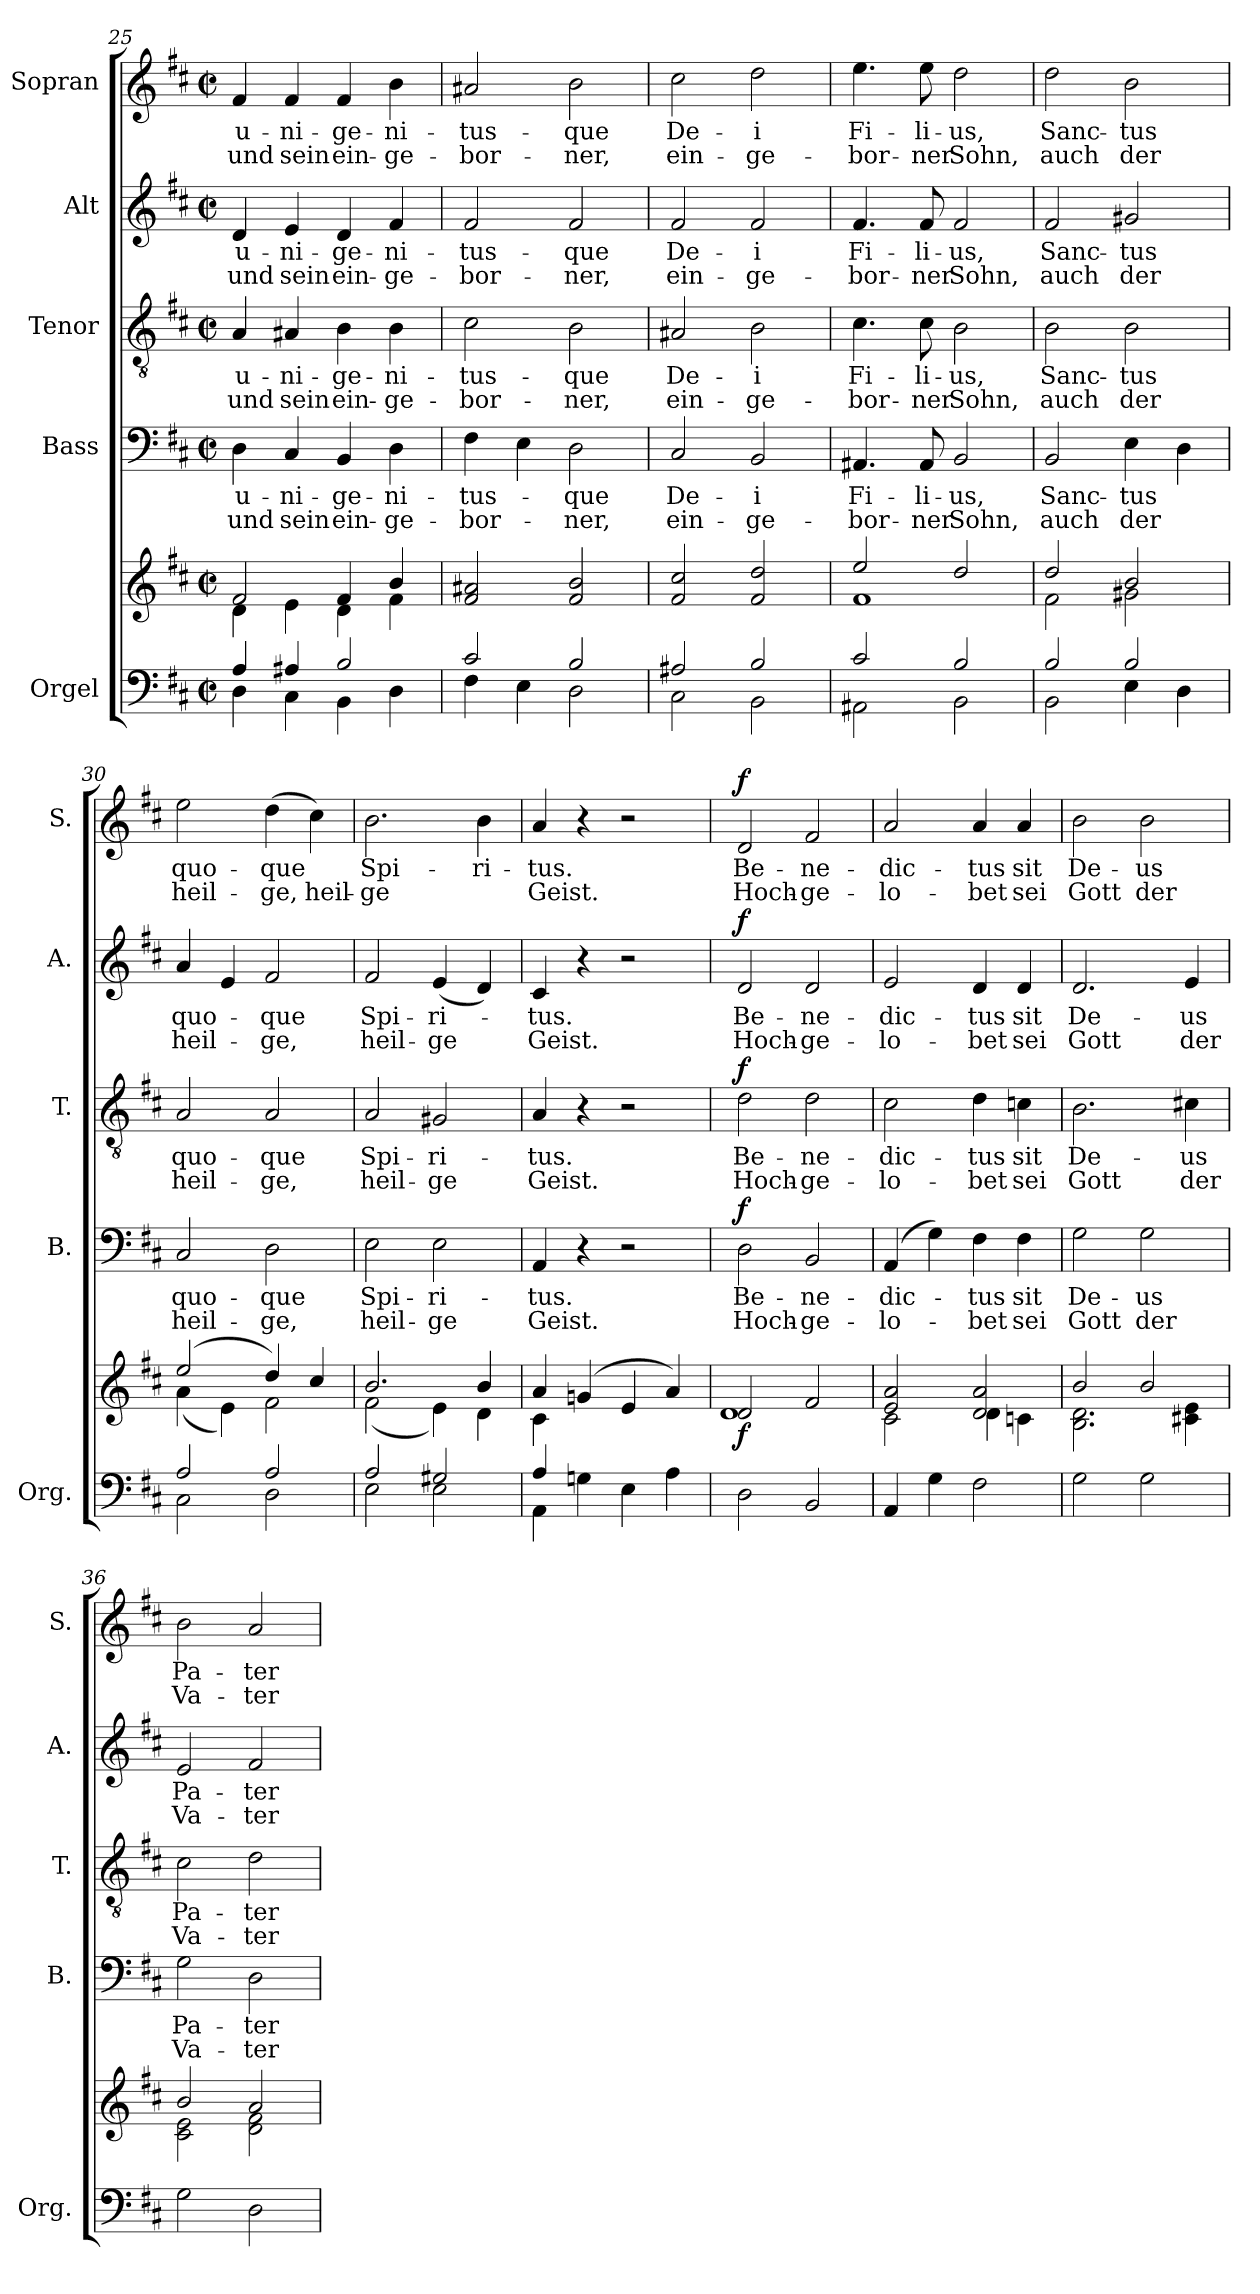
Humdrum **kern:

**kern	**kern	**dynam	**kern	**text	**text	**dynam	**kern	**text	**text	**dynam	**kern	**text	**text	**dynam	**kern	**text	**text	**dynam
*part5	*part5	*part5	*part4	*part4	*part4	*part4	*part3	*part3	*part3	*part3	*part2	*part2	*part2	*part2	*part1	*part1	*part1	*part1
*staff6	*staff5	*staff5/6	*staff4	*staff4	*staff4	*staff4	*staff3	*staff3	*staff3	*staff3	*staff2	*staff2	*staff2	*staff2	*staff1	*staff1	*staff1	*staff1
*I"Orgel	*	*	*I"Bass	*	*	*	*I"Tenor	*	*	*	*I"Alt	*	*	*	*I"Sopran	*	*	*
*I'Org.	*	*	*I'B.	*	*	*	*I'T.	*	*	*	*I'A.	*	*	*	*I'S.	*	*	*
*clefF4	*clefG2	*	*clefF4	*	*	*	*clefGv2	*	*	*	*clefG2	*	*	*	*clefG2	*	*	*
*k[f#c#]	*k[f#c#]	*	*k[f#c#]	*	*	*	*k[f#c#]	*	*	*	*k[f#c#]	*	*	*	*k[f#c#]	*	*	*
*D:	*D:	*	*D:	*	*	*	*D:	*	*	*	*D:	*	*	*	*D:	*	*	*
*M2/2	*M2/2	*	*M2/2	*	*	*	*M2/2	*	*	*	*M2/2	*	*	*	*M2/2	*	*	*
*met(c|)	*met(c|)	*	*met(c|)	*	*	*	*met(c|)	*	*	*	*met(c|)	*	*	*	*met(c|)	*	*	*
=25	=25	=25	=25	=25	=25	=25	=25	=25	=25	=25	=25	=25	=25	=25	=25	=25	=25	=25
*^	*^	*	*	*	*	*	*	*	*	*	*	*	*	*	*	*	*	*
!	!	!	!	!	!	!LO:LY:b	!LO:LY:b	!	!	!LO:LY:b	!LO:LY:b	!	!	!LO:LY:b	!LO:LY:b	!	!	!LO:LY:b	!LO:LY:b	!
4A/	4D\	2f#/	4d\	.	4D\	u-	und	.	4A/	u-	und	.	4d/	u-	und	.	4f#/	u-	und	.
!	!	!	!	!	!	!LO:LY:b	!LO:LY:b	!	!	!LO:LY:b	!LO:LY:b	!	!	!LO:LY:b	!LO:LY:b	!	!	!LO:LY:b	!LO:LY:b	!
4A#X/	4C#\	.	4e\	.	4C#/	-ni-	sein	.	4A#X/	-ni-	sein	.	4e/	-ni-	sein	.	4f#/	-ni-	sein	.
!	!	!	!	!	!	!LO:LY:b	!LO:LY:b	!	!	!LO:LY:b	!LO:LY:b	!	!	!LO:LY:b	!LO:LY:b	!	!	!LO:LY:b	!LO:LY:b	!
2B/	4BB\	4f#/	4d\	.	4BB/	-ge-	ein-	.	4B\	-ge-	ein-	.	4d/	-ge-	ein-	.	4f#/	-ge-	ein-	.
!	!	!	!	!	!	!LO:LY:b	!LO:LY:b	!	!	!LO:LY:b	!LO:LY:b	!	!	!LO:LY:b	!LO:LY:b	!	!	!LO:LY:b	!LO:LY:b	!
.	4D\	4b/	4f#\	.	4D\	-ni-	-ge-	.	4B\	-ni-	-ge-	.	4f#/	-ni-	-ge-	.	4b\	-ni-	-ge-	.
=26	=26	=26	=26	=26	=26	=26	=26	=26	=26	=26	=26	=26	=26	=26	=26	=26	=26	=26	=26	=26
!	!	!	!	!	!	!LO:LY:b	!LO:LY:b	!	!	!LO:LY:b	!LO:LY:b	!	!	!LO:LY:b	!LO:LY:b	!	!	!LO:LY:b	!LO:LY:b	!
*	*	*v	*v	*	*	*	*	*	*	*	*	*	*	*	*	*	*	*	*	*
2c#/	4F#\	2f#/ 2a#X/	.	4F#\	-tus-	-bor-	.	2c#\	-tus-	-bor-	.	2f#/	-tus-	-bor-	.	2a#X/	-tus-	-bor-	.
.	4E\	.	.	4E\	.	.	.	.	.	.	.	.	.	.	.	.	.	.	.
!	!	!	!	!	!LO:LY:b	!LO:LY:b	!	!	!LO:LY:b	!LO:LY:b	!	!	!LO:LY:b	!LO:LY:b	!	!	!LO:LY:b	!LO:LY:b	!
2B/	2D\	2f#/ 2b/	.	2D\	-que	-ner,	.	2B\	-que	-ner,	.	2f#/	-que	-ner,	.	2b\	-que	-ner,	.
=27	=27	=27	=27	=27	=27	=27	=27	=27	=27	=27	=27	=27	=27	=27	=27	=27	=27	=27	=27
!	!	!	!	!	!LO:LY:b	!LO:LY:b	!	!	!LO:LY:b	!LO:LY:b	!	!	!LO:LY:b	!LO:LY:b	!	!	!LO:LY:b	!LO:LY:b	!
2A#X/	2C#\	2f#/ 2cc#/	.	2C#/	De-	ein-	.	2A#X/	De-	ein-	.	2f#/	De-	ein-	.	2cc#\	De-	ein-	.
!	!	!	!	!	!LO:LY:b	!LO:LY:b	!	!	!LO:LY:b	!LO:LY:b	!	!	!LO:LY:b	!LO:LY:b	!	!	!LO:LY:b	!LO:LY:b	!
2B/	2BB\	2f#/ 2dd/	.	2BB/	-i	-ge-	.	2B\	-i	-ge-	.	2f#/	-i	-ge-	.	2dd\	-i	-ge-	.
=28	=28	=28	=28	=28	=28	=28	=28	=28	=28	=28	=28	=28	=28	=28	=28	=28	=28	=28	=28
*	*	*^	*	*	*	*	*	*	*	*	*	*	*	*	*	*	*	*	*
!	!	!	!	!	!	!LO:LY:b	!LO:LY:b	!	!	!LO:LY:b	!LO:LY:b	!	!	!LO:LY:b	!LO:LY:b	!	!	!LO:LY:b	!LO:LY:b	!
2c#/	2AA#X\	2ee/	1f#	.	4.AA#X/	Fi-	-bor-	.	4.c#\	Fi-	-bor-	.	4.f#/	Fi-	-bor-	.	4.ee\	Fi-	-bor-	.
!	!	!	!	!	!	!LO:LY:b	!LO:LY:b	!	!	!LO:LY:b	!LO:LY:b	!	!	!LO:LY:b	!LO:LY:b	!	!	!LO:LY:b	!LO:LY:b	!
.	.	.	.	.	8AA#/	-li-	-ner	.	8c#\	-li-	-ner	.	8f#/	-li-	-ner	.	8ee\	-li-	-ner	.
!	!	!	!	!	!	!LO:LY:b	!LO:LY:b	!	!	!LO:LY:b	!LO:LY:b	!	!	!LO:LY:b	!LO:LY:b	!	!	!LO:LY:b	!LO:LY:b	!
2B/	2BB\	2dd/	.	.	2BB/	-us,	Sohn,	.	2B\	-us,	Sohn,	.	2f#/	-us,	Sohn,	.	2dd\	-us,	Sohn,	.
=29	=29	=29	=29	=29	=29	=29	=29	=29	=29	=29	=29	=29	=29	=29	=29	=29	=29	=29	=29	=29
!	!	!	!	!	!	!LO:LY:b	!LO:LY:b	!	!	!LO:LY:b	!LO:LY:b	!	!	!LO:LY:b	!LO:LY:b	!	!	!LO:LY:b	!LO:LY:b	!
2B/	2BB\	2dd/	2f#\	.	2BB/	Sanc-	auch	.	2B\	Sanc-	auch	.	2f#/	Sanc-	auch	.	2dd\	Sanc-	auch	.
!	!	!	!	!	!	!LO:LY:b	!LO:LY:b	!	!	!LO:LY:b	!LO:LY:b	!	!	!LO:LY:b	!LO:LY:b	!	!	!LO:LY:b	!LO:LY:b	!
2B/	4E\	2b/	2g#X\	.	4E\	-tus	der	.	2B\	-tus	der	.	2g#X/	-tus	der	.	2b\	-tus	der	.
.	4D\	.	.	.	4D\	.	.	.	.	.	.	.	.	.	.	.	.	.	.	.
!!LO:PB:g=z
=30	=30	=30	=30	=30	=30	=30	=30	=30	=30	=30	=30	=30	=30	=30	=30	=30	=30	=30	=30	=30
!	!	!	!	!	!	!LO:LY:b	!LO:LY:b	!	!	!LO:LY:b	!LO:LY:b	!	!	!LO:LY:b	!LO:LY:b	!	!	!LO:LY:b	!LO:LY:b	!
2A/	2C#\	(2ee/	(>4a\	.	2C#/	quo-	heil-	.	2A/	quo-	heil-	.	4a/	quo-	heil-	.	2ee\	quo-	heil-	.
.	.	.	4e\)	.	.	.	.	.	.	.	.	.	4e/	.	.	.	.	.	.	.
!	!	!	!	!	!	!LO:LY:b	!LO:LY:b	!	!	!LO:LY:b	!LO:LY:b	!	!	!LO:LY:b	!LO:LY:b	!	!	!LO:LY:b	!LO:LY:b	!
2A/	2D\	4dd/)	2f#\	.	2D\	-que	-ge,	.	2A/	-que	-ge,	.	2f#/	-que	-ge,	.	(>4dd\	-que	-ge,	.
!	!	!	!	!	!	!	!	!	!	!	!	!	!	!	!	!	!	!	!LO:LY:b	!
.	.	4cc#/	.	.	.	.	.	.	.	.	.	.	.	.	.	.	4cc#\)	.	heil-	.
=31	=31	=31	=31	=31	=31	=31	=31	=31	=31	=31	=31	=31	=31	=31	=31	=31	=31	=31	=31	=31
!	!	!	!	!	!	!LO:LY:b	!LO:LY:b	!	!	!LO:LY:b	!LO:LY:b	!	!	!LO:LY:b	!LO:LY:b	!	!	!LO:LY:b	!LO:LY:b	!
2A/	2E\	2.b/	(<2f#\	.	2E\	Spi-	heil-	.	2A/	Spi-	heil-	.	2f#/	Spi-	heil-	.	2.b\	Spi-	-ge	.
!	!	!	!	!	!	!LO:LY:b	!LO:LY:b	!	!	!LO:LY:b	!LO:LY:b	!	!	!LO:LY:b	!LO:LY:b	!	!	!	!	!
2G#X/	2E\	.	4e\)	.	2E\	-ri-	-ge	.	2G#X/	-ri-	-ge	.	(<4e/	-ri-	-ge	.	.	.	.	.
!	!	!	!	!	!	!	!	!	!	!	!	!	!	!	!	!	!	!LO:LY:b	!	!
.	.	4b/	4d\	.	.	.	.	.	.	.	.	.	4d/)	.	.	.	4b\	-ri-	.	.
=32	=32	=32	=32	=32	=32	=32	=32	=32	=32	=32	=32	=32	=32	=32	=32	=32	=32	=32	=32	=32
!	!	!	!	!	!	!LO:LY:b	!LO:LY:b	!	!	!LO:LY:b	!LO:LY:b	!	!	!LO:LY:b	!LO:LY:b	!	!	!LO:LY:b	!LO:LY:b	!
4A/	4AA\	4a/	4c#\	.	4AA/	-tus.	Geist.	.	4A/	-tus.	Geist.	.	4c#/	-tus.	Geist.	.	4a/	-tus.	Geist.	.
2.ryy	4Gn\	(<4gn/	2.c#\yy	.	4r	.	.	.	4r	.	.	.	4r	.	.	.	4r	.	.	.
.	4E\	4e/	.	.	2r	.	.	.	2r	.	.	.	2r	.	.	.	2r	.	.	.
.	4A\	4a/)	.	.	.	.	.	.	.	.	.	.	.	.	.	.	.	.	.	.
=33	=33	=33	=33	=33	=33	=33	=33	=33	=33	=33	=33	=33	=33	=33	=33	=33	=33	=33	=33	=33
!	!	!	!	!LO:DY:b	!	!LO:LY:b	!LO:LY:b	!LO:DY:a	!	!LO:LY:b	!LO:LY:b	!LO:DY:a	!	!LO:LY:b	!LO:LY:b	!LO:DY:a	!	!LO:LY:b	!LO:LY:b	!LO:DY:a
*v	*v	*	*	*	*	*	*	*	*	*	*	*	*	*	*	*	*	*	*	*
2D\	2d/	1d	f	2D\	Be-	Hoch-	f	2d\	Be-	Hoch-	f	2d/	Be-	Hoch-	f	2d/	Be-	Hoch-	f
!	!	!	!	!	!LO:LY:b	!LO:LY:b	!	!	!LO:LY:b	!LO:LY:b	!	!	!LO:LY:b	!LO:LY:b	!	!	!LO:LY:b	!LO:LY:b	!
2BB/	2f#/	.	.	2BB/	-ne-	-ge-	.	2d\	-ne-	-ge-	.	2d/	-ne-	-ge-	.	2f#/	-ne-	-ge-	.
=34	=34	=34	=34	=34	=34	=34	=34	=34	=34	=34	=34	=34	=34	=34	=34	=34	=34	=34	=34
!	!	!	!	!	!LO:LY:b	!LO:LY:b	!	!	!LO:LY:b	!LO:LY:b	!	!	!LO:LY:b	!LO:LY:b	!	!	!LO:LY:b	!LO:LY:b	!
4AA/	2e/ 2a/	2c#\	.	(4AA/	-dic-	-lo-	.	2c#\	-dic-	-lo-	.	2e/	-dic-	-lo-	.	2a/	-dic-	-lo-	.
4G\	.	.	.	4G\)	.	.	.	.	.	.	.	.	.	.	.	.	.	.	.
!	!	!	!	!	!LO:LY:b	!LO:LY:b	!	!	!LO:LY:b	!LO:LY:b	!	!	!LO:LY:b	!LO:LY:b	!	!	!LO:LY:b	!LO:LY:b	!
2F#\	2d/ 2a/	4d\	.	4F#\	-tus	-bet	.	4d\	-tus	-bet	.	4d/	-tus	-bet	.	4a/	-tus	-bet	.
!	!	!	!	!	!LO:LY:b	!LO:LY:b	!	!	!LO:LY:b	!LO:LY:b	!	!	!LO:LY:b	!LO:LY:b	!	!	!LO:LY:b	!LO:LY:b	!
.	.	4cn\	.	4F#\	sit	sei	.	4cn\	sit	sei	.	4d/	sit	sei	.	4a/	sit	sei	.
=35	=35	=35	=35	=35	=35	=35	=35	=35	=35	=35	=35	=35	=35	=35	=35	=35	=35	=35	=35
!	!	!	!	!	!LO:LY:b	!LO:LY:b	!	!	!LO:LY:b	!LO:LY:b	!	!	!LO:LY:b	!LO:LY:b	!	!	!LO:LY:b	!LO:LY:b	!
2G\	2b/	2.B\ 2.d\	.	2G\	De-	Gott	.	2.B\	De-	Gott	.	2.d/	De-	Gott	.	2b\	De-	Gott	.
!	!	!	!	!	!LO:LY:b	!LO:LY:b	!	!	!	!	!	!	!	!	!	!	!LO:LY:b	!LO:LY:b	!
2G\	2b/	.	.	2G\	-us	der	.	.	.	.	.	.	.	.	.	2b\	-us	der	.
!	!	!	!	!	!	!	!	!	!LO:LY:b	!LO:LY:b	!	!	!LO:LY:b	!LO:LY:b	!	!	!	!	!
.	.	4c#X\ 4e\	.	.	.	.	.	4c#X\	-us	der	.	4e/	-us	der	.	.	.	.	.
!!LO:LB:g=z
=36	=36	=36	=36	=36	=36	=36	=36	=36	=36	=36	=36	=36	=36	=36	=36	=36	=36	=36	=36
!	!	!	!	!	!LO:LY:b	!LO:LY:b	!	!	!LO:LY:b	!LO:LY:b	!	!	!LO:LY:b	!LO:LY:b	!	!	!LO:LY:b	!LO:LY:b	!
2G\	2b/	2c#\ 2e\	.	2G\	Pa-	Va-	.	2c#\	Pa-	Va-	.	2e/	Pa-	Va-	.	2b\	Pa-	Va-	.
!	!	!	!	!	!LO:LY:b	!LO:LY:b	!	!	!LO:LY:b	!LO:LY:b	!	!	!LO:LY:b	!LO:LY:b	!	!	!LO:LY:b	!LO:LY:b	!
2D\	2a/	2d\ 2f#\	.	2D\	-ter	-ter	.	2d\	-ter	-ter	.	2f#/	-ter	-ter	.	2a/	-ter	-ter	.
*	*v	*v	*	*	*	*	*	*	*	*	*	*	*	*	*	*	*	*	*
=	=	=	=	=	=	=	=	=	=	=	=	=	=	=	=	=	=	=
*-	*-	*-	*-	*-	*-	*-	*-	*-	*-	*-	*-	*-	*-	*-	*-	*-	*-	*-
